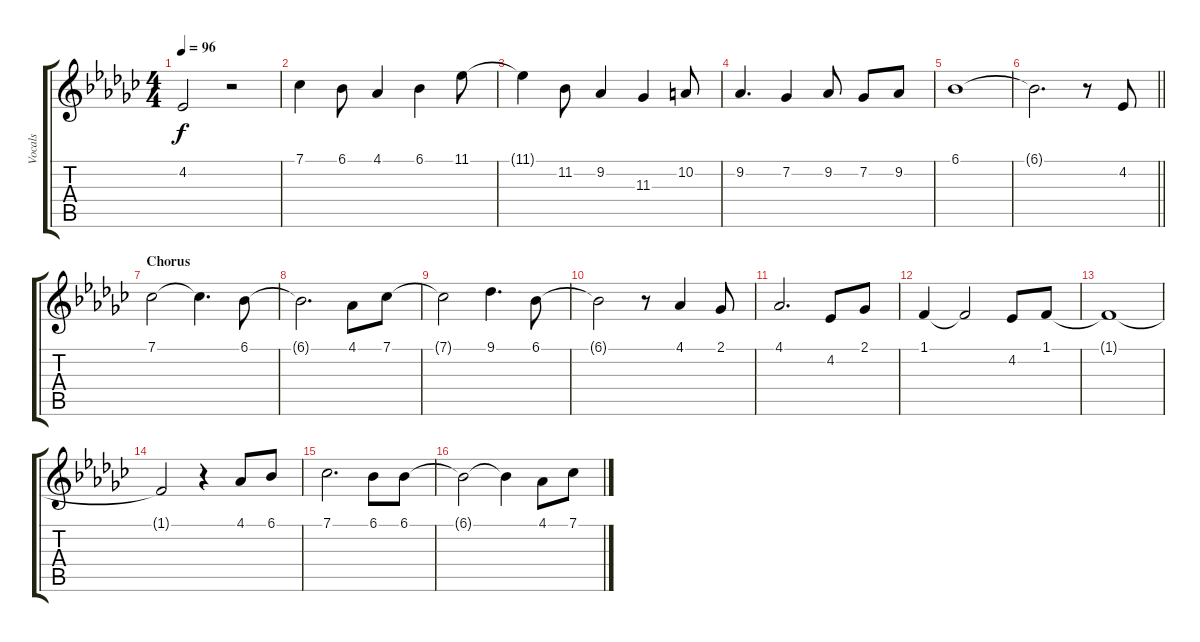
\track ("Vocals" "Vocals") {instrument violin}
\staff {score tabs}
\tuning (E4 B3 G3 D3 A2 E2) {hide}
\ts (4 4)
\tempo 96
\clef g2
\ks gb
4.2.2{dy f} r.2 |
7.1.4 6.1.8 4.1.4 6.1.4 11.1.8 |
11.1{t}.4 11.2.8 9.2.4 11.3.4 10.2.8 |
9.2.4{d} 7.2.4 9.2.8 7.2.8 9.2.8 |
6.1.1 |
\barLineRight lightlight
6.1{t}.2{d} r.8 4.2.8 |
\section ("" "Chorus")
7.1.2 7.1{t}.4{d} 6.1.8 |
6.1{t}.2{d} 4.1.8 7.1.8 |
7.1{t}.2 9.1.4{d} 6.1.8 |
6.1{t}.2 r.8 4.1.4 2.1.8 |
4.1.2{d} 4.2.8 2.1.8 |
1.1.4 1.1{t}.2 4.2.8 1.1.8 |
1.1{t}.1 |
1.1{t}.2 r.4 4.1.8 6.1.8 |
7.1.2{d} 6.1.8 6.1.8 |
6.1{t}.2 6.1{t}.4 4.1.8 7.1.8
